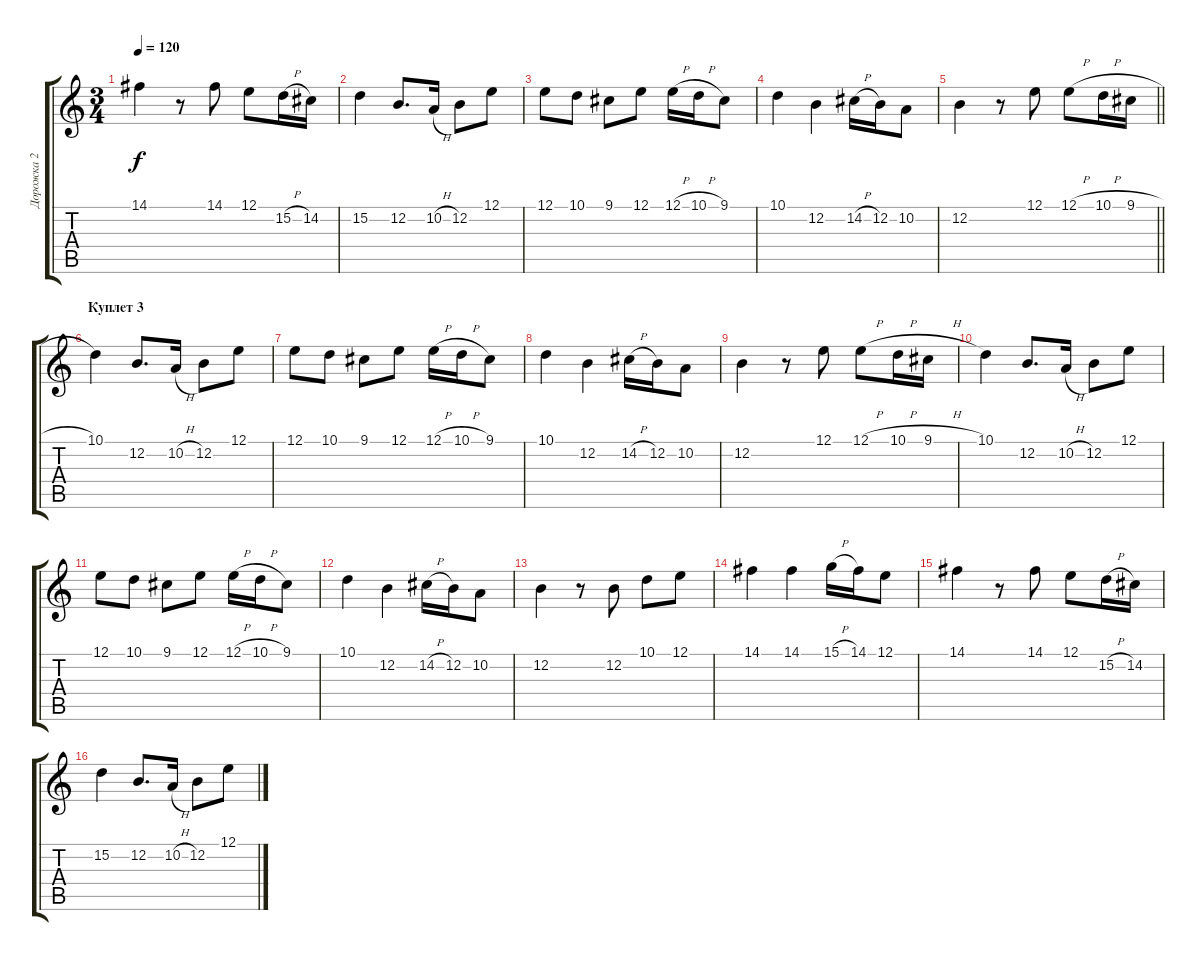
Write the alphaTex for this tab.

\track ("Дорожка 2" "Дорожка 2") {instrument piccolo}
\staff {score tabs}
\tuning (E4 B3 G3 D3 A2 E2) {hide}
\ts (3 4)
\tempo 120
\clef g2
\ks c
14.1.4{dy f} r.8 14.1.8 12.1.8 15.2{h}.16 14.2.16 |
15.2.4 12.2.8{d} 10.2{h}.16 12.2.8 12.1.8 |
12.1.8 10.1.8 9.1.8 12.1.8 12.1{h}.16 10.1{h}.16 9.1.8 |
10.1.4 12.2.4 14.2{h}.16 12.2.16 10.2.8 |
\barLineRight lightlight
12.2.4 r.8 12.1.8 12.1{h}.8 10.1{h}.16 9.1{h}.16 |
\section ("" "Куплет 3")
10.1.4 12.2.8{d} 10.2{h}.16 12.2.8 12.1.8 |
12.1.8 10.1.8 9.1.8 12.1.8 12.1{h}.16 10.1{h}.16 9.1.8 |
10.1.4 12.2.4 14.2{h}.16 12.2.16 10.2.8 |
12.2.4 r.8 12.1.8 12.1{h}.8 10.1{h}.16 9.1{h}.16 |
10.1.4 12.2.8{d} 10.2{h}.16 12.2.8 12.1.8 |
12.1.8 10.1.8 9.1.8 12.1.8 12.1{h}.16 10.1{h}.16 9.1.8 |
10.1.4 12.2.4 14.2{h}.16 12.2.16 10.2.8 |
12.2.4 r.8 12.2.8 10.1.8 12.1.8 |
14.1.4 14.1.4 15.1{h}.16 14.1.16 12.1.8 |
14.1.4 r.8 14.1.8 12.1.8 15.2{h}.16 14.2.16 |
15.2.4 12.2.8{d} 10.2{h}.16 12.2.8 12.1.8
